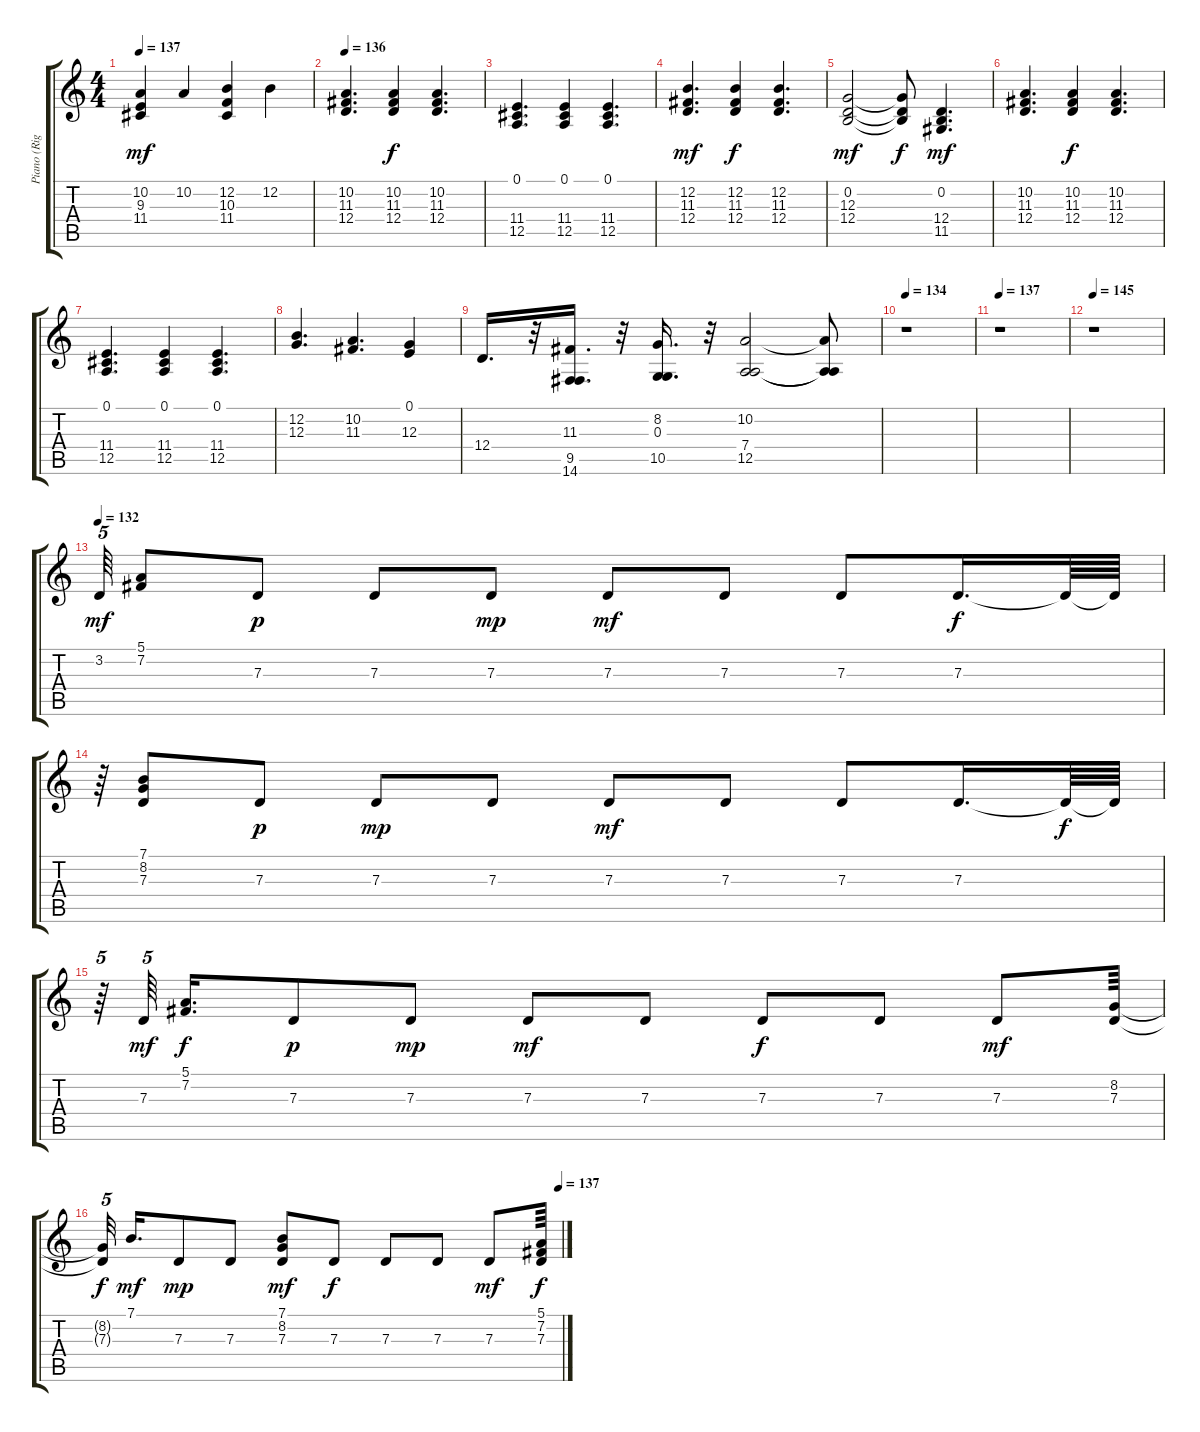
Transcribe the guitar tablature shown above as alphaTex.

\track ("Piano (Right Hand)" "Piano (Rig") {instrument acousticgrandpiano}
\staff {score tabs}
\tuning (E4 B3 G3 D3 A2 E2) {hide}
\ts (4 4)
\tempo 137
\clef g2
\ks c
(10.2 9.3 11.4).4{dy mf} 10.2.4 (12.2 10.3 11.4).4 12.2.4 |
\tempo 136
(10.2 11.3 12.4).4{d} (10.2 11.3 12.4).4{dy f} (10.2 11.3 12.4).4{d} |
(0.1 11.4 12.5).4{d} (0.1 11.4 12.5).4 (0.1 11.4 12.5).4{d} |
(12.2 11.3 12.4).4{d dy mf} (12.2 11.3 12.4).4{dy f} (12.2 11.3 12.4).4{d} |
(0.2 12.3 12.4).2{dy mf} (0.2{t} 12.3{t} 12.4{t}).8{dy f} (0.2 12.4 11.5).4{d dy mf} |
(10.2 11.3 12.4).4{d} (10.2 11.3 12.4).4{dy f} (10.2 11.3 12.4).4{d} |
(0.1 11.4 12.5).4{d} (0.1 11.4 12.5).4 (0.1 11.4 12.5).4{d} |
(12.2 12.3).4{d} (10.2 11.3).4{d} (0.1 12.3).4 |
12.4.16{d} r.32 (11.3 9.5 14.6).16{d} r.32 (8.2 0.3 10.5).16{d} r.32 (10.2 7.4 12.5).2 (10.2{t} 7.4{t} 12.5{t}).8 |
\tempo 134
r.1 |
\tempo 137
r.1 |
\tempo 145
r.1 |
\tempo 132
3.2.64{tu (5 4) dy mf} (5.1 7.2).8 7.3.8{dy p} 7.3.8 7.3.8{dy mp} 7.3.8{dy mf} 7.3.8 7.3.8 7.3.16{d dy f} 7.3{t}.64 7.3{t}.64 |
r.64{tu (5 4)} (7.1 8.2 7.3).8 7.3.8{dy p} 7.3.8{dy mp} 7.3.8 7.3.8{dy mf} 7.3.8 7.3.8 7.3.16{d} 7.3{t}.64{dy f} 7.3{t}.64 |
r.64{tu (5 4)} 7.3.64{tu (5 4) dy mf beam splitsecondary} (5.1 7.2).16{d dy f} 7.3.8{dy p} 7.3.8{dy mp} 7.3.8{dy mf} 7.3.8 7.3.8{dy f} 7.3.8 7.3.8{dy mf} (8.2 7.3).64 |
\tempo (137 0.99375)
(8.2{t} 7.3{t}).32{tu (5 4) dy f beam splitsecondary} 7.1.16{d dy mf} 7.3.8{dy mp} 7.3.8 (7.1 8.2 7.3).8{dy mf} 7.3.8{dy f} 7.3.8 7.3.8 7.3.8{dy mf} (5.1 7.2 7.3).64{dy f}
